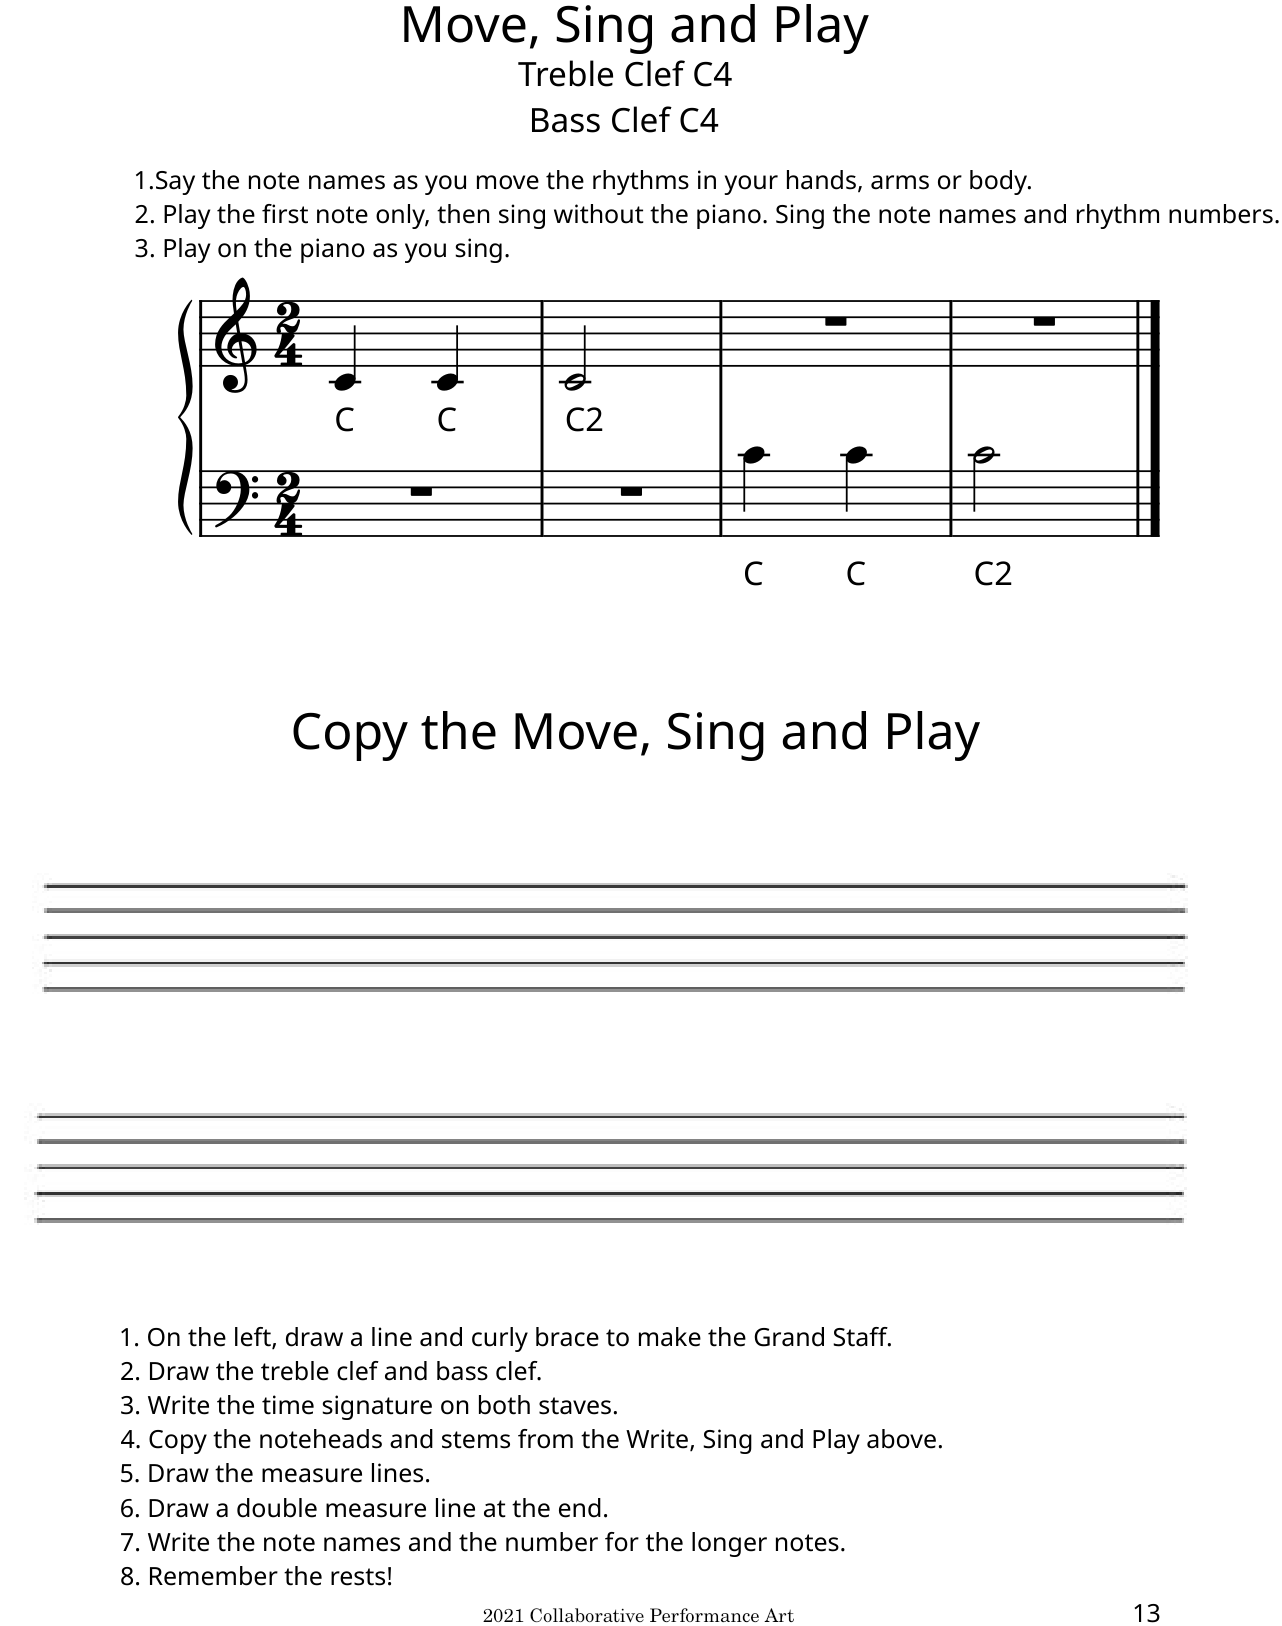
**kern	**text	**kern	**text	**kern	**kern
*part2	*part2	*part2	*part2	*part1	*part1
*staff4	*staff4	*staff3	*staff3	*staff2	*staff1
*I"Piano	*	*	*	*I"Piano	*
*I'Pno	*	*	*	*I'Pno	*
!!LO:PB:g=z
*	*	*	*	*stria5	*stria5
*clefF4	*	*clefG2	*	*clefF4	*clefG2
*k[]	*	*k[]	*	*k[]	*k[]
*M2/4	*	*M2/4	*	*M2/4	*M2/4
=1	=1	=1	=1	=1	=1
!	!	!	!LO:LY:b	!	!
2r	.	4c/	C	2r	2r
!	!	!	!LO:LY:b	!	!
.	.	4c/	C	.	.
=2	=2	=2	=2	=2	=2
!	!	!	!LO:LY:b	!	!
2r	.	2c/	C2	2r	2r
=3	=3	=3	=3	=3	=3
!	!LO:LY:b	!	!	!	!
4c\	C	2r	.	2r	2r
!	!LO:LY:b	!	!	!	!
4c\	C	.	.	.	.
=4	=4	=4	=4	=4	=4
!	!LO:LY:b	!	!	!	!
2c\	C2	2r	.	2r	2r
==	==	==	==	==	==
*-	*-	*-	*-	*-	*-
